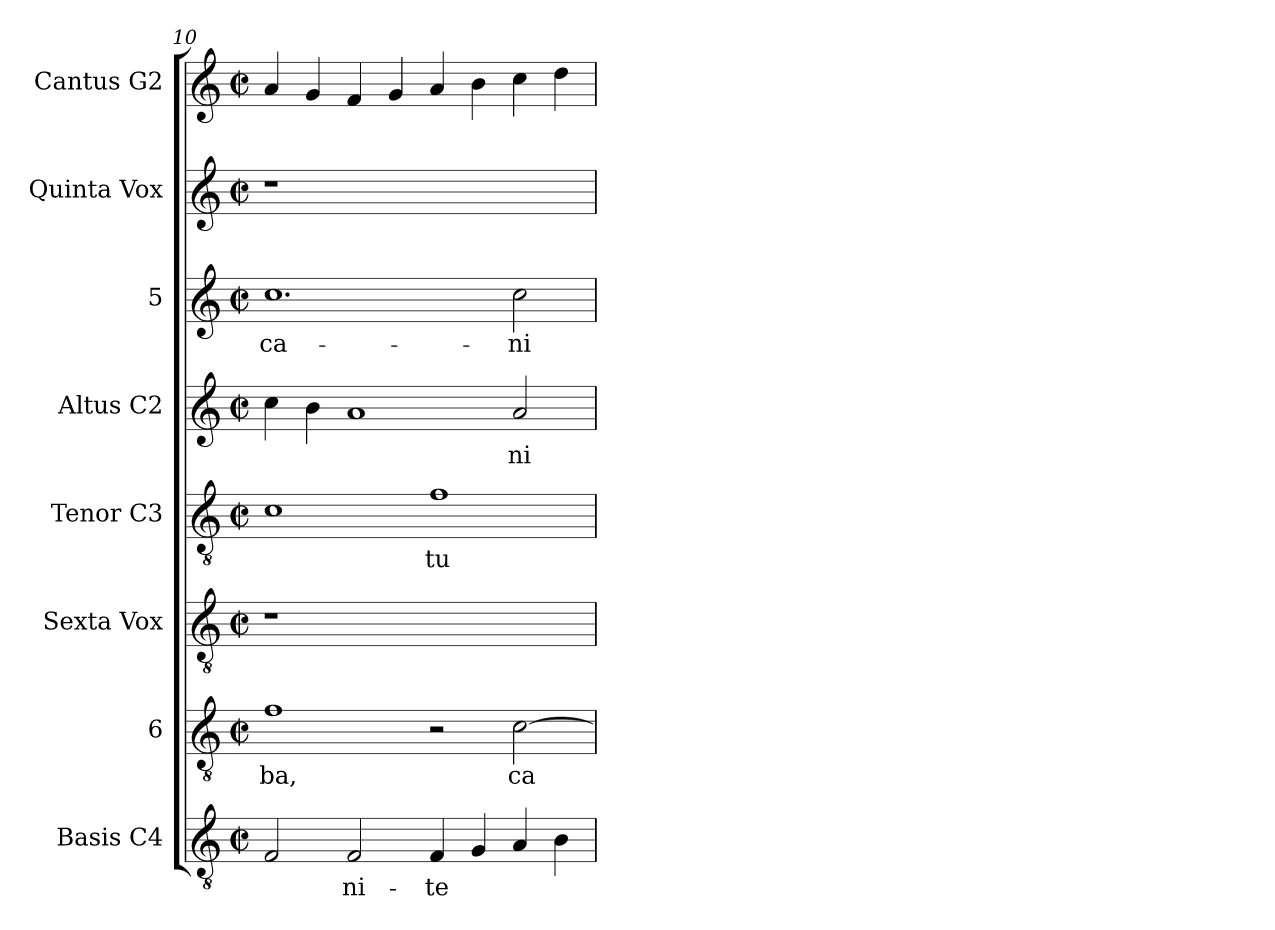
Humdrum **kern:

**kern	**text	**kern	**text	**kern	**kern	**text	**kern	**text	**kern	**text	**kern	**kern	**text
*part8	*part8	*part7	*part7	*part6	*part5	*part5	*part4	*part4	*part3	*part3	*part2	*part1	*part1
*staff8	*staff8	*staff7	*staff7	*staff6	*staff5	*staff5	*staff4	*staff4	*staff3	*staff3	*staff2	*staff1	*staff1
*I"Basis  C4	*	*I"6	*	*I"Sexta  Vox	*I"Tenor  C3	*	*I"Altus  C2	*	*I"5	*	*I"Quinta  Vox	*I"Cantus  G2	*
*I'B	*	*	*	*	*I'T	*	*I'A	*	*	*	*	*I'C	*
*clefGv2	*	*clefGv2	*	*clefGv2	*clefGv2	*	*clefG2	*	*clefG2	*	*clefG2	*clefG2	*
*k[]	*	*k[]	*	*k[]	*k[]	*	*k[]	*	*k[]	*	*k[]	*k[]	*
*C:	*	*C:	*	*C:	*C:	*	*C:	*	*C:	*	*C:	*C:	*
*M2/2	*	*M2/2	*	*M2/2	*M2/2	*	*M2/2	*	*M2/2	*	*M2/2	*M2/2	*
*met(c|)	*	*met(c|)	*	*met(c|)	*met(c|)	*	*met(c|)	*	*met(c|)	*	*met(c|)	*met(c|)	*
=10	=10	=10	=10	=10	=10	=10	=10	=10	=10	=10	=10	=10	=10
!	!LO:LY:b:cj	!	!LO:LY:b:cj	!	!	!LO:LY:b:cj	!	!LO:LY:b:cj	!	!LO:LY:b:cj	!	!	!LO:LY:b:cj
2F/	--	1f	-ba,	1r	1c	.	4cc\	--	1.cc	ca-	1r	4a/	--
!	!	!	!	!	!	!	!	!LO:LY:b:cj	!	!	!	!	!LO:LY:b:cj
.	.	.	.	.	.	.	4b\	--	.	.	.	4g/	--
!	!LO:LY:b:cj	!	!	!	!	!	!	!LO:LY:b:cj	!	!	!	!	!LO:LY:b:cj
2F/	-ni-	.	.	.	.	.	1a	--	.	.	.	4f/	--
!	!	!	!	!	!	!	!	!	!	!	!	!	!LO:LY:b:cj
.	.	.	.	.	.	.	.	.	.	.	.	4g/	--
!	!LO:LY:b:cj	!	!	!	!	!LO:LY:b:cj	!	!	!	!	!	!	!LO:LY:b:cj
4F/	-te	2r	.	1ryy	1f	tu-	.	.	.	.	1ryy	4a/	--
!	!LO:LY:b:cj	!	!	!	!	!	!	!	!	!	!	!	!LO:LY:b:cj
4G/	.	.	.	.	.	.	.	.	.	.	.	4b\	--
!	!LO:LY:b:cj	!	!LO:LY:b:cj	!	!	!	!	!LO:LY:b:cj	!	!LO:LY:b:cj	!	!	!LO:LY:b:cj
4A/	.	[>2c\	ca-	.	.	.	2a/	-ni-	2cc\	-ni-	.	4cc\	--
!	!LO:LY:b:cj	!	!	!	!	!	!	!	!	!	!	!	!LO:LY:b:cj
4B\	.	.	.	.	.	.	.	.	.	.	.	4dd\	--
=	=	=	=	=	=	=	=	=	=	=	=	=	=
*-	*-	*-	*-	*-	*-	*-	*-	*-	*-	*-	*-	*-	*-
